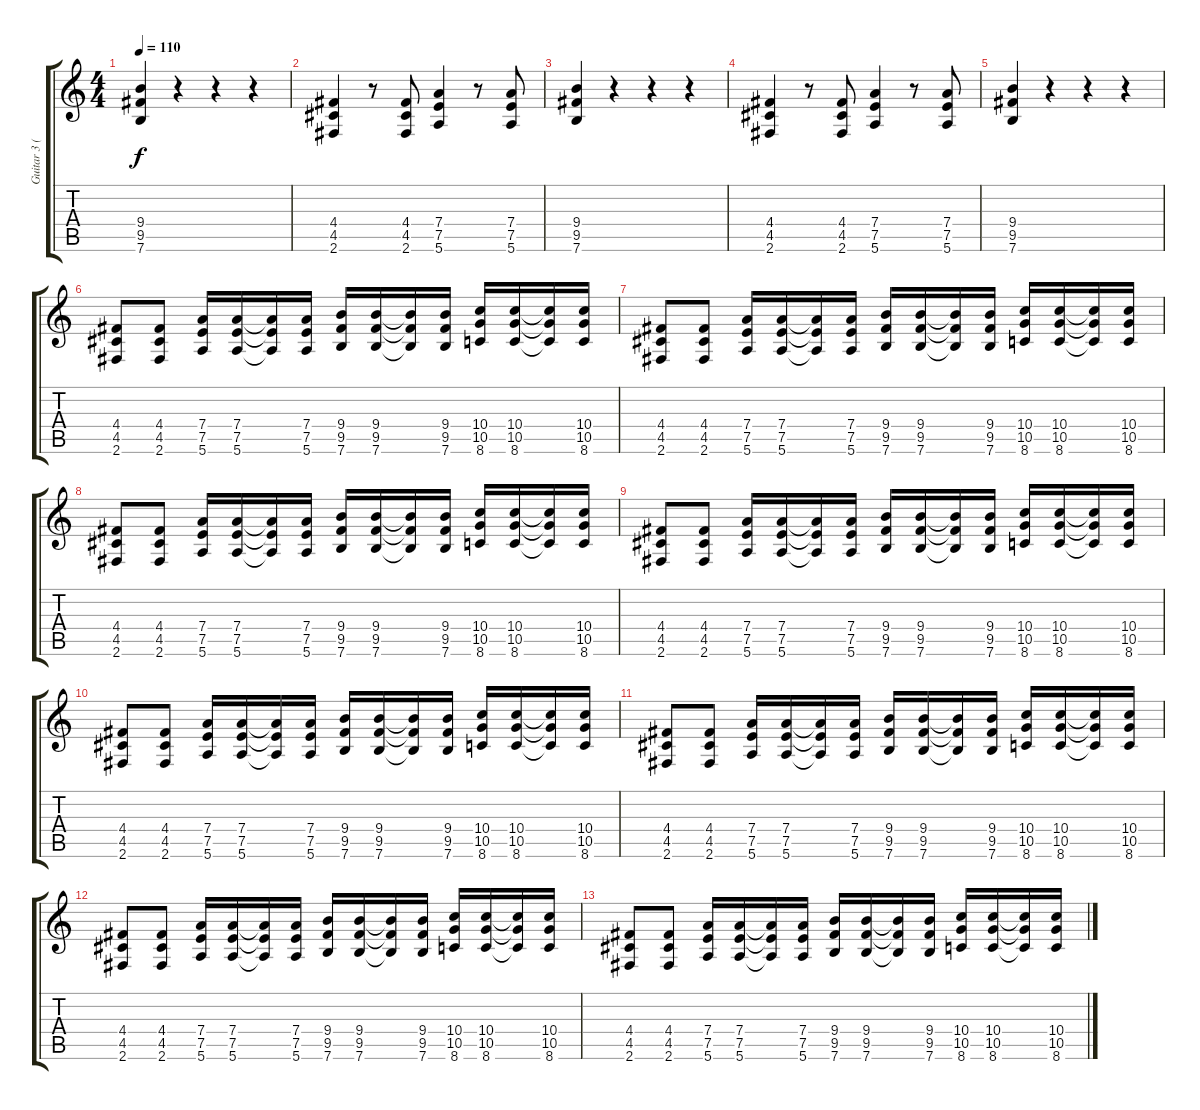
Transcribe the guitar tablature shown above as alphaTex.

\track ("Guitar 3 (Base)" "Guitar 3 (") {instrument distortionguitar}
\staff {score tabs}
\tuning (E4 B3 G3 D3 A2 E2) {hide}
\ts (4 4)
\tempo 110
\clef g2
\ks c
(9.4 9.5 7.6).4{dy f} r.4 r.4 r.4 |
(4.4 4.5 2.6).4 r.8 (4.4 4.5 2.6).8 (7.4 7.5 5.6).4 r.8 (7.4 7.5 5.6).8 |
(9.4 9.5 7.6).4 r.4 r.4 r.4 |
(4.4 4.5 2.6).4 r.8 (4.4 4.5 2.6).8 (7.4 7.5 5.6).4 r.8 (7.4 7.5 5.6).8 |
(9.4 9.5 7.6).4 r.4 r.4 r.4 |
(4.4 4.5 2.6).8 (4.4 4.5 2.6).8 (7.4 7.5 5.6).16 (7.4 7.5 5.6).16 (7.4{t} 7.5{t} 5.6{t}).16 (7.4 7.5 5.6).16 (9.4 9.5 7.6).16 (9.4 9.5 7.6).16 (9.4{t} 9.5{t} 7.6{t}).16 (9.4 9.5 7.6).16 (10.4 10.5 8.6).16 (10.4 10.5 8.6).16 (10.4{t} 10.5{t} 8.6{t}).16 (10.4 10.5 8.6).16 |
(4.4 4.5 2.6).8 (4.4 4.5 2.6).8 (7.4 7.5 5.6).16 (7.4 7.5 5.6).16 (7.4{t} 7.5{t} 5.6{t}).16 (7.4 7.5 5.6).16 (9.4 9.5 7.6).16 (9.4 9.5 7.6).16 (9.4{t} 9.5{t} 7.6{t}).16 (9.4 9.5 7.6).16 (10.4 10.5 8.6).16 (10.4 10.5 8.6).16 (10.4{t} 10.5{t} 8.6{t}).16 (10.4 10.5 8.6).16 |
(4.4 4.5 2.6).8 (4.4 4.5 2.6).8 (7.4 7.5 5.6).16 (7.4 7.5 5.6).16 (7.4{t} 7.5{t} 5.6{t}).16 (7.4 7.5 5.6).16 (9.4 9.5 7.6).16 (9.4 9.5 7.6).16 (9.4{t} 9.5{t} 7.6{t}).16 (9.4 9.5 7.6).16 (10.4 10.5 8.6).16 (10.4 10.5 8.6).16 (10.4{t} 10.5{t} 8.6{t}).16 (10.4 10.5 8.6).16 |
(4.4 4.5 2.6).8 (4.4 4.5 2.6).8 (7.4 7.5 5.6).16 (7.4 7.5 5.6).16 (7.4{t} 7.5{t} 5.6{t}).16 (7.4 7.5 5.6).16 (9.4 9.5 7.6).16 (9.4 9.5 7.6).16 (9.4{t} 9.5{t} 7.6{t}).16 (9.4 9.5 7.6).16 (10.4 10.5 8.6).16 (10.4 10.5 8.6).16 (10.4{t} 10.5{t} 8.6{t}).16 (10.4 10.5 8.6).16 |
(4.4 4.5 2.6).8 (4.4 4.5 2.6).8 (7.4 7.5 5.6).16 (7.4 7.5 5.6).16 (7.4{t} 7.5{t} 5.6{t}).16 (7.4 7.5 5.6).16 (9.4 9.5 7.6).16 (9.4 9.5 7.6).16 (9.4{t} 9.5{t} 7.6{t}).16 (9.4 9.5 7.6).16 (10.4 10.5 8.6).16 (10.4 10.5 8.6).16 (10.4{t} 10.5{t} 8.6{t}).16 (10.4 10.5 8.6).16 |
(4.4 4.5 2.6).8 (4.4 4.5 2.6).8 (7.4 7.5 5.6).16 (7.4 7.5 5.6).16 (7.4{t} 7.5{t} 5.6{t}).16 (7.4 7.5 5.6).16 (9.4 9.5 7.6).16 (9.4 9.5 7.6).16 (9.4{t} 9.5{t} 7.6{t}).16 (9.4 9.5 7.6).16 (10.4 10.5 8.6).16 (10.4 10.5 8.6).16 (10.4{t} 10.5{t} 8.6{t}).16 (10.4 10.5 8.6).16 |
(4.4 4.5 2.6).8 (4.4 4.5 2.6).8 (7.4 7.5 5.6).16 (7.4 7.5 5.6).16 (7.4{t} 7.5{t} 5.6{t}).16 (7.4 7.5 5.6).16 (9.4 9.5 7.6).16 (9.4 9.5 7.6).16 (9.4{t} 9.5{t} 7.6{t}).16 (9.4 9.5 7.6).16 (10.4 10.5 8.6).16 (10.4 10.5 8.6).16 (10.4{t} 10.5{t} 8.6{t}).16 (10.4 10.5 8.6).16 |
(4.4 4.5 2.6).8 (4.4 4.5 2.6).8 (7.4 7.5 5.6).16 (7.4 7.5 5.6).16 (7.4{t} 7.5{t} 5.6{t}).16 (7.4 7.5 5.6).16 (9.4 9.5 7.6).16 (9.4 9.5 7.6).16 (9.4{t} 9.5{t} 7.6{t}).16 (9.4 9.5 7.6).16 (10.4 10.5 8.6).16 (10.4 10.5 8.6).16 (10.4{t} 10.5{t} 8.6{t}).16 (10.4 10.5 8.6).16
